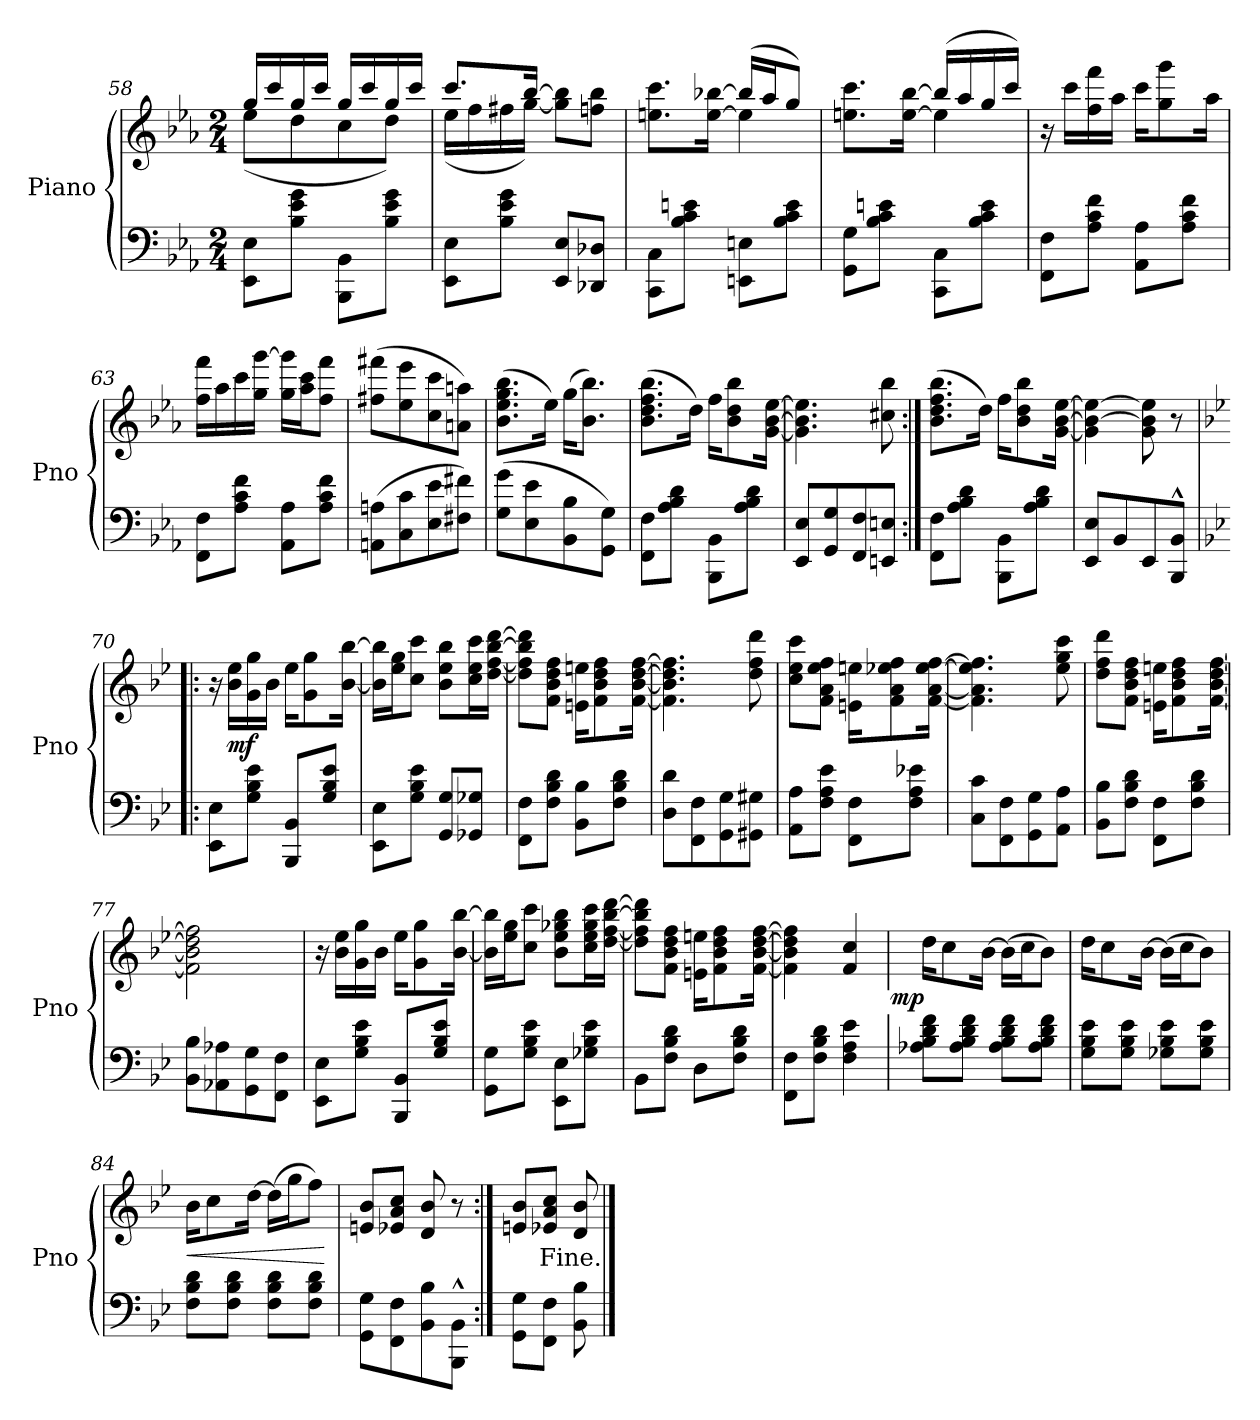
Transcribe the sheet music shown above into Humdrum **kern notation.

**kern	**kern	**dynam
*part1	*part1	*part1
*staff2	*staff1	*staff1/2
*I"Piano	*	*
*I'Pno	*	*
*clefF4	*clefG2	*
*k[b-e-a-]	*k[b-e-a-]	*
*E-:	*E-:	*
*M2/4	*M2/4	*
=58	=58	=58
*	*^	*
8EE- 8E-L	16ggLL	(8ee-L	.
.	16ccc	.	.
8B- 8e- 8gJ	16gg	8dd	.
.	16cccJJ	.	.
8BBB- 8BB-L	16ggLL	8cc	.
.	16ccc	.	.
8B- 8e- 8gJ	16gg	8ddJ)	.
.	16cccJJ	.	.
=59	=59	=59	=59
8EE- 8E-L	8.cccL	(16ee-LL	.
.	.	16ff	.
8B- 8e- 8gJ	.	16ff#X	.
.	[16bb-Jk	[16ggJJ)	.
8EE- 8E-L	4ryy	8gg] 8bb-]L	.
8DD-X 8D-XJ	.	8ffn 8bb-J	.
=60	=60	=60	=60
8CC 8CL	8.een 8.cccL	4ryy	.
8B- 8c 8enJ	.	.	.
.	[16ee [16bb-XJk	.	.
8EEn 8EnL	(16bb-LL]	4ee]	.
.	16aa-J	.	.
8B- 8c 8eJ	8ggJ)	.	.
=61	=61	=61	=61
8GG 8GL	8.een 8.cccL	4ryy	.
8B- 8c 8enJ	.	.	.
.	[16ee [16bb-Jk	.	.
8CC 8CL	(16bb-LL]	4ee]	.
.	16aa-	.	.
8B- 8c 8eJ	16gg	.	.
.	16cccJJ)	.	.
*	*v	*v	*
=62	=62	=62
8FF 8FL	16r	.
.	16cccLL	.
8A- 8c 8fJ	16ff 16fff	.
.	16aa-JJ	.
8AA- 8A-L	16cccKL	.
.	8gg 8ggg	.
8A- 8c 8fJ	.	.
.	16aa-Jk	.
=63	=63	=63
8FF 8FL	16ff 16fffLL	.
.	16aa-	.
8A- 8c 8fJ	16ccc	.
.	16gg [16gggJJ	.
8AA- 8A-L	16gg 16ggg]LL	.
.	16aa- 16cccJ	.
8A- 8c 8fJ	8ff 8fffJ	.
=64	=64	=64
(8AAn 8AnL	(8ff#X 8fff#XL	.
8C 8c	8ee- 8eee-	.
8E- 8e-	8cc 8ccc	.
8F#X 8f#XJ)	8an 8aanJ)	.
=65	=65	=65
(8G 8gL	(8.b- 8.ee- 8.gg 8.bb-L	.
8E- 8e-	.	.
.	16ee-Jk)	.
8BB- 8B-	(16ggKL	.
.	8.b- 8.bb-J)	.
8GG 8GJ)	.	.
=66	=66	=66
8FF 8FL	(8.b- 8.dd 8.ff 8.bb-L	.
8A- 8B- 8dJ	.	.
.	16ddJk)	.
8BBB-\ 8BB-\L	16ffKL	.
.	8b- 8dd 8bb-	.
8A-\ 8B-\ 8d\J	.	.
.	[16g [16b- [16ee-Jk	.
=67	=67	=67
8EE- 8E-L	4.g] 4.b-] 4.ee-]	.
8GG 8G	.	.
8FF 8F	.	.
8EEn 8EnJ	8cc#X 8bb-	.
=68:|!	=68:|!	=68:|!
8FF 8FL	(8.b- 8.dd 8.ff 8.bb-L	.
8A- 8B- 8dJ	.	.
.	16ddJk)	.
8BBB-\ 8BB-\L	16ffKL	.
.	8b- 8dd 8bb-	.
8A-\ 8B-\ 8d\J	.	.
.	[16g [16b- [16ee-Jk	.
=69	=69	=69
8EE- 8E-L	4g] 4b-_ 4ee-_	.
8BB-	.	.
8EE-	8g 8b-] 8ee-]	.
8BBB-^^ 8BB-^^J	8r	.
=70!|:	=70!|:	=70!|:
*k[b-e-]	*k[b-e-]	*
*B-:	*B-:	*
8EE- 8E-L	16r	.
.	16b- 16ee-LL	mf
8G 8B- 8e-J	16g 16gg	.
.	16b-JJ	.
8BBB- 8BB-L	16ee-KL	.
.	8g 8gg	.
8G 8B- 8e-J	.	.
.	[16b- [16bb-Jk	.
=71	=71	=71
8EE- 8E-L	16b-] 16bb-]LL	.
.	16ee- 16ggJ	.
8G 8B- 8e-J	8cc 8cccJ	.
8GG 8GL	8b- 8ee- 8bb-L	.
8GG-X 8G-XJ	16cc 16ee- 16cccL	.
.	[16dd [16ff [16bb- [16dddJJ	.
=72	=72	=72
8FF 8FL	8dd] 8ff] 8bb-] 8ddd]L	.
8F 8B- 8dJ	8f 8b- 8dd 8ffJ	.
8BB- 8B-L	16en 16eenKL	.
.	8f 8b- 8dd 8ff	.
8F 8B- 8dJ	.	.
.	[16f [16b- [16dd [16ffJk	.
=73	=73	=73
8D 8dL	4.f] 4.b-] 4.dd] 4.ff]	.
8FF 8F	.	.
8GG 8G	.	.
8GG#X 8G#XJ	8dd 8ff 8ddd	.
=74	=74	=74
8AA 8AL	8cc 8ee- 8cccL	.
8F 8A 8e-J	8f 8a 8ee- 8ffJ	.
8FF 8FL	16en 16eenKL	.
.	8f 8a 8ee-X 8ff	.
8F 8A 8e-XJ	.	.
.	[16f [16a [16ee- [16ffJk	.
=75	=75	=75
8C 8cL	4.f] 4.a] 4.ee-] 4.ff]	.
8FF 8F	.	.
8GG 8G	.	.
8AA 8AJ	8ee- 8gg 8ccc	.
=76	=76	=76
8BB- 8B-L	8dd 8ff 8dddL	.
8F 8B- 8dJ	8f 8b- 8dd 8ffJ	.
8FF 8FL	16en 16eenKL	.
.	8f 8b- 8dd 8ff	.
8F 8B- 8dJ	.	.
.	[16f [16b- [16dd [16ffJk	.
=77	=77	=77
8BB- 8B-L	2f] 2b-] 2dd] 2ff]	.
8AA-X 8A-X	.	.
8GG 8G	.	.
8FF 8FJ	.	.
=78	=78	=78
8EE- 8E-L	16r	.
.	16b- 16ee-LL	.
8G 8B- 8e-J	16g 16gg	.
.	16b-JJ	.
8BBB- 8BB-L	16ee-KL	.
.	8g 8gg	.
8G 8B- 8e-J	.	.
.	[16b- [16bb-Jk	.
=79	=79	=79
8GG 8GL	16b-] 16bb-]LL	.
.	16ee- 16ggJ	.
8G 8B- 8e-J	8cc 8cccJ	.
8EE- 8E-L	8b- 8ee- 8gg-X 8bb-L	.
8G-X 8B- 8e-J	16cc 16ee- 16gg- 16cccL	.
.	[16dd [16ff [16bb- [16dddJJ	.
=80	=80	=80
8BB-L	8dd] 8ff] 8bb-] 8ddd]L	.
8F 8B- 8dJ	8f 8b- 8dd 8ffJ	.
8DL	16en 16eenKL	.
.	8f 8b- 8dd 8ff	.
8F 8B- 8dJ	.	.
.	[16f [16b- [16dd [16ffJk	.
=81	=81	=81
8FF 8FL	4f] 4b-] 4dd] 4ff]	.
8F 8B- 8dJ	.	.
4F 4A 4e-	4f 4cc	.
=82	=82	=82
!	!	!LO:DY:rj
8A-X 8B- 8d 8fL	16ddKL	mp
.	8cc	.
8A- 8B- 8d 8fJ	.	.
.	[16b-Jk	.
8A- 8B- 8d 8fL	(16b-LL]	.
.	16ccJ	.
8A- 8B- 8d 8fJ	8b-J)	.
=83	=83	=83
8G 8B- 8e-L	16ddKL	.
.	8cc	.
8G 8B- 8e-J	.	.
.	[16b-Jk	.
8G-X 8B- 8e-L	(16b-LL]	.
.	16ccJ	.
8G- 8B- 8e-J	8b-J)	.
=84	=84	=84
!	!	!LO:HP:b
8F 8B- 8dL	16b-KL	<
.	8cc	.
8F 8B- 8dJ	.	.
.	[16ddJk	.
8F 8B- 8dL	(16ddLL]	.
.	16ggJ	.
8F 8B- 8dJ	8ffJ)	.
.	.	[
=85	=85	=85
8GG\ 8G\L	8en 8b-L	.
8FF\ 8F\	8e-X 8a 8ccJ	.
8BB-\ 8B-\	8d 8b-	.
8BBB-^^\ 8BB-^^\J	8r	.
=86:|!	=86:|!	=86:|!
8GG\ 8G\L	8en 8b-L	.
8FF\ 8F\J	8e-X 8a 8ccJ	.
8BB- 8B-	8d 8b-	.
!	!LO:TX:c:t=Fine.	!
==	==	==
*-	*-	*-
